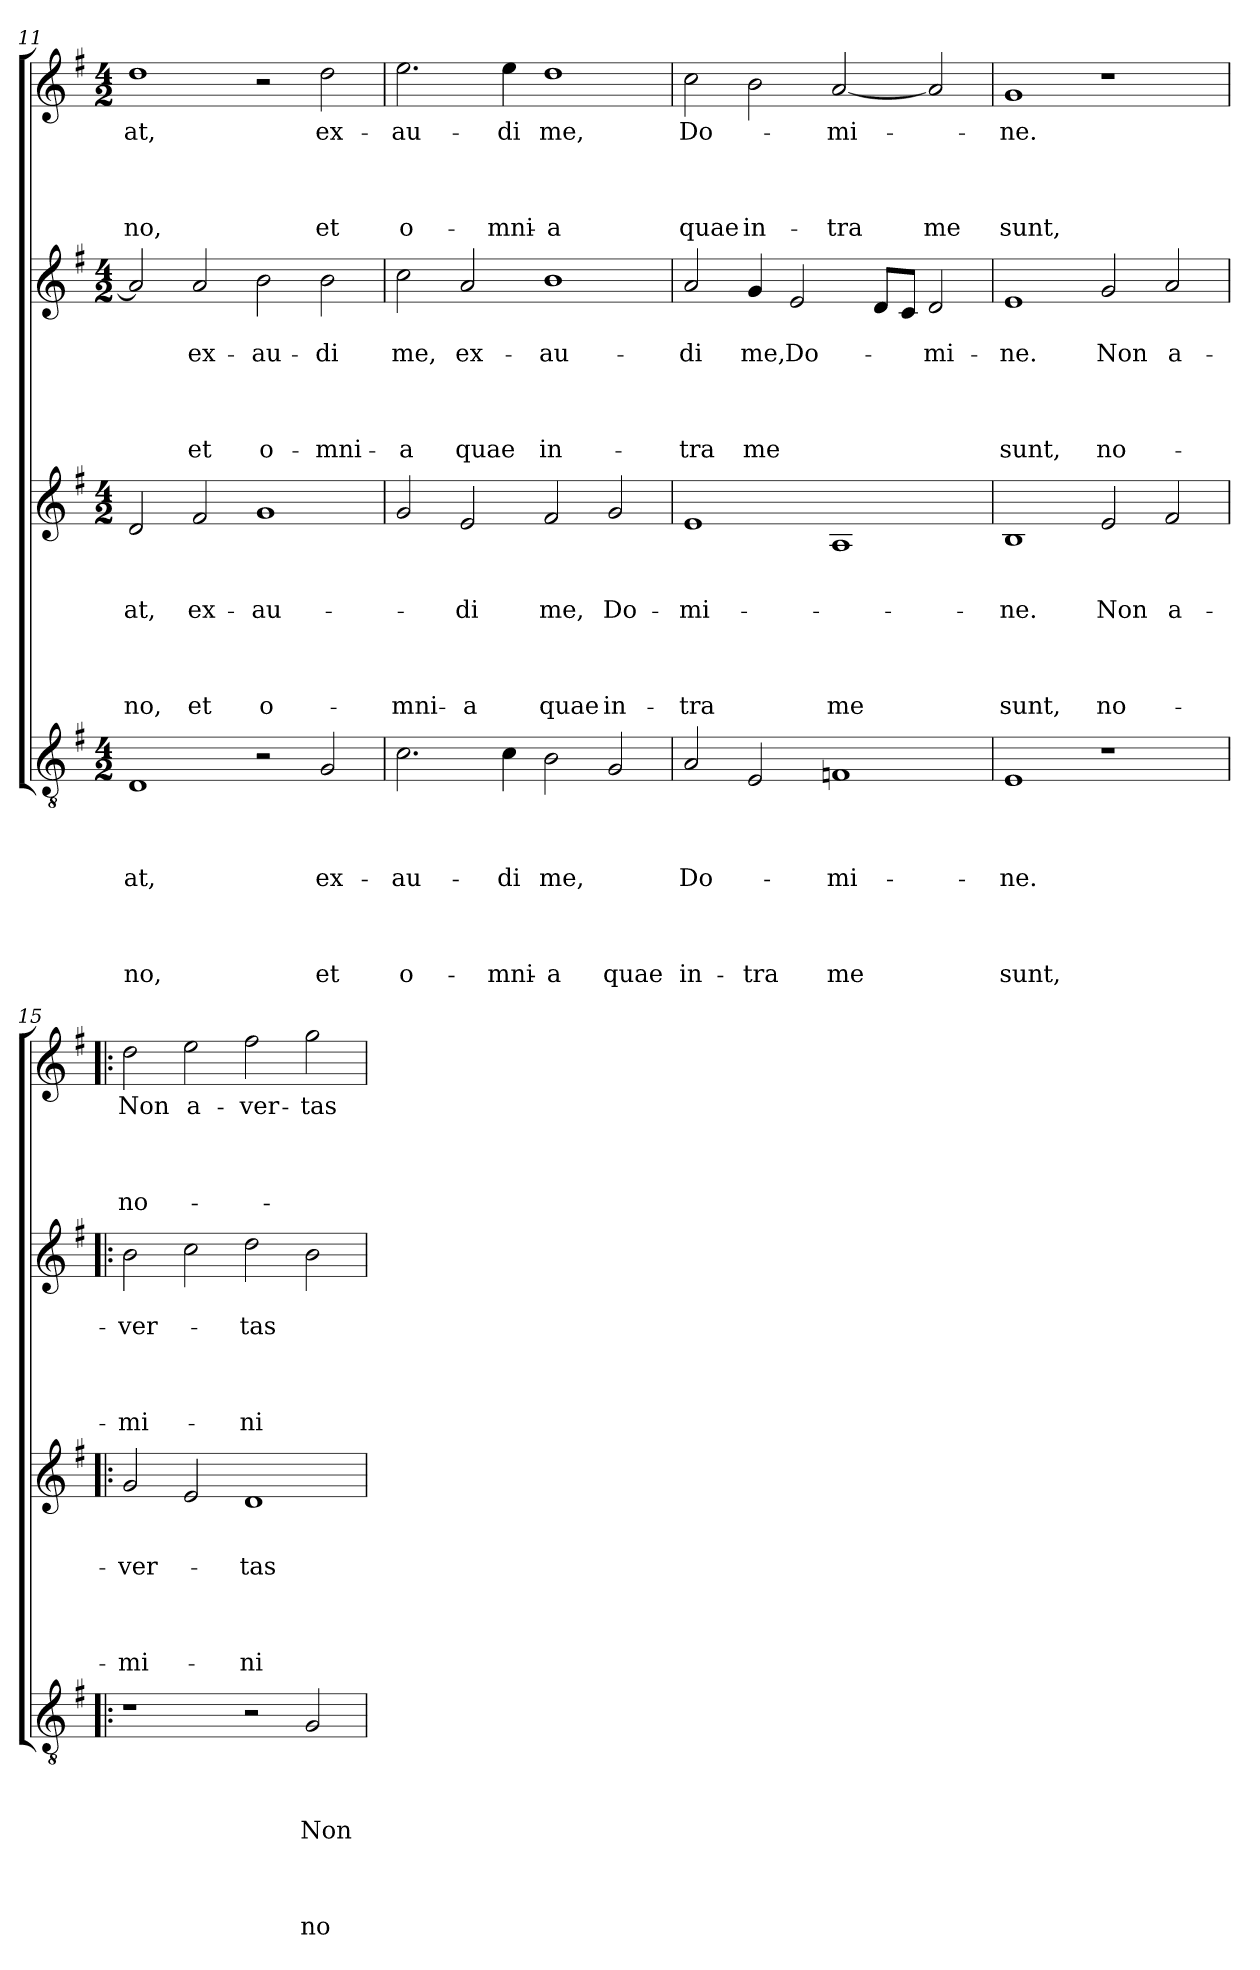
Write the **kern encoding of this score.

**kern	**text	**text	**text	**text	**text	**text	**text	**text	**kern	**text	**text	**text	**text	**text	**text	**text	**kern	**text	**text	**text	**text	**text	**text	**kern	**text	**text	**text	**text	**text
*part4	*part4	*part4	*part4	*part4	*part4	*part4	*part4	*part4	*part3	*part3	*part3	*part3	*part3	*part3	*part3	*part3	*part2	*part2	*part2	*part2	*part2	*part2	*part2	*part1	*part1	*part1	*part1	*part1	*part1
*staff4	*staff4	*staff4	*staff4	*staff4	*staff4	*staff4	*staff4	*staff4	*staff3	*staff3	*staff3	*staff3	*staff3	*staff3	*staff3	*staff3	*staff2	*staff2	*staff2	*staff2	*staff2	*staff2	*staff2	*staff1	*staff1	*staff1	*staff1	*staff1	*staff1
*clefGv2	*	*	*	*	*	*	*	*	*clefG2	*	*	*	*	*	*	*	*clefG2	*	*	*	*	*	*	*clefG2	*	*	*	*	*
*k[f#]	*	*	*	*	*	*	*	*	*k[f#]	*	*	*	*	*	*	*	*k[f#]	*	*	*	*	*	*	*k[f#]	*	*	*	*	*
*G:	*	*	*	*	*	*	*	*	*G:	*	*	*	*	*	*	*	*G:	*	*	*	*	*	*	*G:	*	*	*	*	*
*M4/2	*	*	*	*	*	*	*	*	*M4/2	*	*	*	*	*	*	*	*M4/2	*	*	*	*	*	*	*M4/2	*	*	*	*	*
=11	=11	=11	=11	=11	=11	=11	=11	=11	=11	=11	=11	=11	=11	=11	=11	=11	=11	=11	=11	=11	=11	=11	=11	=11	=11	=11	=11	=11	=11
!	!	!	!	!LO:LY:b	!	!	!	!LO:LY:b	!	!	!	!LO:LY:b	!	!	!	!LO:LY:b	!	!	!	!	!	!	!	!	!LO:LY:b	!	!	!	!LO:LY:b
1D	.	.	.	-at,	.	.	.	-no,	2d/	.	.	-at,	.	.	.	-no,	2a/]	.	.	.	.	.	.	1dd	-at,	.	.	.	-no,
!	!	!	!	!	!	!	!	!	!	!	!	!LO:LY:b	!	!	!	!LO:LY:b	!	!	!LO:LY:b	!	!	!	!LO:LY:b	!	!	!	!	!	!
.	.	.	.	.	.	.	.	.	2f#/	.	.	ex-	.	.	.	et	2a/	.	ex-	.	.	.	et	.	.	.	.	.	.
!	!	!	!	!	!	!	!	!	!	!	!	!LO:LY:b	!	!	!	!LO:LY:b	!	!	!LO:LY:b	!	!	!	!LO:LY:b	!	!	!	!	!	!
2r	.	.	.	.	.	.	.	.	1g	.	.	-au-	.	.	.	o-	2b\	.	-au-	.	.	.	o-	2r	.	.	.	.	.
!	!	!	!	!LO:LY:b	!	!	!	!LO:LY:b	!	!	!	!	!	!	!	!	!	!	!LO:LY:b	!	!	!	!LO:LY:b	!	!LO:LY:b	!	!	!	!LO:LY:b
2G/	.	.	.	ex-	.	.	.	et	.	.	.	.	.	.	.	.	2b\	.	-di	.	.	.	-mni-	2dd\	ex-	.	.	.	et
!!LO:LB:g=z
=12	=12	=12	=12	=12	=12	=12	=12	=12	=12	=12	=12	=12	=12	=12	=12	=12	=12	=12	=12	=12	=12	=12	=12	=12	=12	=12	=12	=12	=12
!	!	!	!	!LO:LY:b	!	!	!	!LO:LY:b	!	!	!	!	!	!	!	!LO:LY:b	!	!	!LO:LY:b	!	!	!	!LO:LY:b	!	!LO:LY:b	!	!	!	!LO:LY:b
2.c\	.	.	.	-au-	.	.	.	o-	2g/	.	.	.	.	.	.	-mni-	2cc\	.	me,	.	.	.	-a	2.ee\	-au-	.	.	.	o-
!	!	!	!	!	!	!	!	!	!	!	!	!LO:LY:b	!	!	!	!LO:LY:b	!	!	!LO:LY:b	!	!	!	!LO:LY:b	!	!	!	!	!	!
.	.	.	.	.	.	.	.	.	2e/	.	.	-di	.	.	.	-a	2a/	.	ex-	.	.	.	quae	.	.	.	.	.	.
!	!	!	!	!LO:LY:b	!	!	!	!LO:LY:b	!	!	!	!	!	!	!	!	!	!	!	!	!	!	!	!	!LO:LY:b	!	!	!	!LO:LY:b
4c\	.	.	.	-di	.	.	.	-mni-	.	.	.	.	.	.	.	.	.	.	.	.	.	.	.	4ee\	-di	.	.	.	-mni-
!	!	!	!	!LO:LY:b	!	!	!	!LO:LY:b	!	!	!	!LO:LY:b	!	!	!	!LO:LY:b	!	!	!LO:LY:b	!	!	!	!LO:LY:b	!	!LO:LY:b	!	!	!	!LO:LY:b
2B\	.	.	.	me,	.	.	.	-a	2f#/	.	.	me,	.	.	.	quae	1b	.	-au-	.	.	.	in-	1dd	me,	.	.	.	-a
!	!	!	!	!	!	!	!	!LO:LY:b	!	!	!	!LO:LY:b	!	!	!	!LO:LY:b	!	!	!	!	!	!	!	!	!	!	!	!	!
2G/	.	.	.	.	.	.	.	quae	2g/	.	.	Do-	.	.	.	in-	.	.	.	.	.	.	.	.	.	.	.	.	.
=13	=13	=13	=13	=13	=13	=13	=13	=13	=13	=13	=13	=13	=13	=13	=13	=13	=13	=13	=13	=13	=13	=13	=13	=13	=13	=13	=13	=13	=13
!	!	!	!	!LO:LY:b	!	!	!	!LO:LY:b	!	!	!	!LO:LY:b	!	!	!	!LO:LY:b	!	!	!LO:LY:b	!	!	!	!LO:LY:b	!	!LO:LY:b	!	!	!	!LO:LY:b
2A/	.	.	.	Do-	.	.	.	in-	1e	.	.	-mi-	.	.	.	-tra	2a/	.	-di	.	.	.	-tra	2cc\	Do-	.	.	.	quae
!	!	!	!	!	!	!	!	!LO:LY:b	!	!	!	!	!	!	!	!	!	!	!LO:LY:b	!	!	!	!LO:LY:b	!	!	!	!	!	!LO:LY:b
2E/	.	.	.	.	.	.	.	-tra	.	.	.	.	.	.	.	.	4g/	.	me,	.	.	.	me	2b\	.	.	.	.	in-
!	!	!	!	!	!	!	!	!	!	!	!	!	!	!	!	!	!	!	!LO:LY:b	!	!	!	!	!	!	!	!	!	!
.	.	.	.	.	.	.	.	.	.	.	.	.	.	.	.	.	2e/	.	Do-	.	.	.	.	.	.	.	.	.	.
!	!	!	!	!LO:LY:b	!	!	!	!LO:LY:b	!	!	!	!	!	!	!	!LO:LY:b	!	!	!	!	!	!	!	!	!LO:LY:b	!	!	!	!LO:LY:b
1Fn	.	.	.	-mi-	.	.	.	me	1A	.	.	.	.	.	.	me	.	.	.	.	.	.	.	[2a/	-mi-	.	.	.	-tra
.	.	.	.	.	.	.	.	.	.	.	.	.	.	.	.	.	8d/L	.	.	.	.	.	.	.	.	.	.	.	.
.	.	.	.	.	.	.	.	.	.	.	.	.	.	.	.	.	8c/J	.	.	.	.	.	.	.	.	.	.	.	.
!	!	!	!	!	!	!	!	!	!	!	!	!	!	!	!	!	!	!	!LO:LY:b	!	!	!	!	!	!	!	!	!	!LO:LY:b
.	.	.	.	.	.	.	.	.	.	.	.	.	.	.	.	.	2d/	.	-mi-	.	.	.	.	2a/]	.	.	.	.	me
=14	=14	=14	=14	=14	=14	=14	=14	=14	=14	=14	=14	=14	=14	=14	=14	=14	=14	=14	=14	=14	=14	=14	=14	=14	=14	=14	=14	=14	=14
!	!	!	!	!LO:LY:b	!	!	!	!LO:LY:b	!	!	!	!LO:LY:b	!	!	!	!LO:LY:b	!	!	!LO:LY:b	!	!	!	!LO:LY:b	!	!LO:LY:b	!	!	!	!LO:LY:b
1E	.	.	.	-ne.	.	.	.	sunt,	1B	.	.	-ne.	.	.	.	sunt,	1e	.	-ne.	.	.	.	sunt,	1g	-ne.	.	.	.	sunt,
!	!	!	!	!	!	!	!	!	!	!	!	!LO:LY:b	!	!	!	!LO:LY:b	!	!	!LO:LY:b	!	!	!	!LO:LY:b	!	!	!	!	!	!
1r	.	.	.	.	.	.	.	.	2e/	.	.	Non	.	.	.	no-	2g/	.	Non	.	.	.	no-	1r	.	.	.	.	.
!	!	!	!	!	!	!	!	!	!	!	!	!LO:LY:b	!	!	!	!	!	!	!LO:LY:b	!	!	!	!	!	!	!	!	!	!
.	.	.	.	.	.	.	.	.	2f#/	.	.	a-	.	.	.	.	2a/	.	a-	.	.	.	.	.	.	.	.	.	.
=15!|:	=15!|:	=15!|:	=15!|:	=15!|:	=15!|:	=15!|:	=15!|:	=15!|:	=15!|:	=15!|:	=15!|:	=15!|:	=15!|:	=15!|:	=15!|:	=15!|:	=15!|:	=15!|:	=15!|:	=15!|:	=15!|:	=15!|:	=15!|:	=15!|:	=15!|:	=15!|:	=15!|:	=15!|:	=15!|:
!	!	!	!	!	!	!	!	!	!	!	!	!LO:LY:b	!	!	!	!LO:LY:b	!	!	!LO:LY:b	!	!	!	!LO:LY:b	!	!LO:LY:b	!	!	!	!LO:LY:b
1r	.	.	.	.	.	.	.	.	2g/	.	.	-ver-	.	.	.	-mi-	2b\	.	-ver-	.	.	.	-mi-	2dd\	Non	.	.	.	no-
!	!	!	!	!	!	!	!	!	!	!	!	!	!	!	!	!	!	!	!	!	!	!	!	!	!LO:LY:b	!	!	!	!
.	.	.	.	.	.	.	.	.	2e/	.	.	.	.	.	.	.	2cc\	.	.	.	.	.	.	2ee\	a-	.	.	.	.
!	!	!	!	!	!	!	!	!	!	!	!	!LO:LY:b	!	!	!	!LO:LY:b	!	!	!LO:LY:b	!	!	!	!LO:LY:b	!	!LO:LY:b	!	!	!	!
2r	.	.	.	.	.	.	.	.	1d	.	.	-tas	.	.	.	-ni	2dd\	.	-tas	.	.	.	-ni	2ff#\	-ver-	.	.	.	.
!	!	!	!	!LO:LY:b	!	!	!	!LO:LY:b	!	!	!	!	!	!	!	!	!	!	!	!	!	!	!	!	!LO:LY:b	!	!	!	!
2G/	.	.	.	Non	.	.	.	no-	.	.	.	.	.	.	.	.	2b\	.	.	.	.	.	.	2gg\	-tas	.	.	.	.
=	=	=	=	=	=	=	=	=	=	=	=	=	=	=	=	=	=	=	=	=	=	=	=	=	=	=	=	=	=
*-	*-	*-	*-	*-	*-	*-	*-	*-	*-	*-	*-	*-	*-	*-	*-	*-	*-	*-	*-	*-	*-	*-	*-	*-	*-	*-	*-	*-	*-
